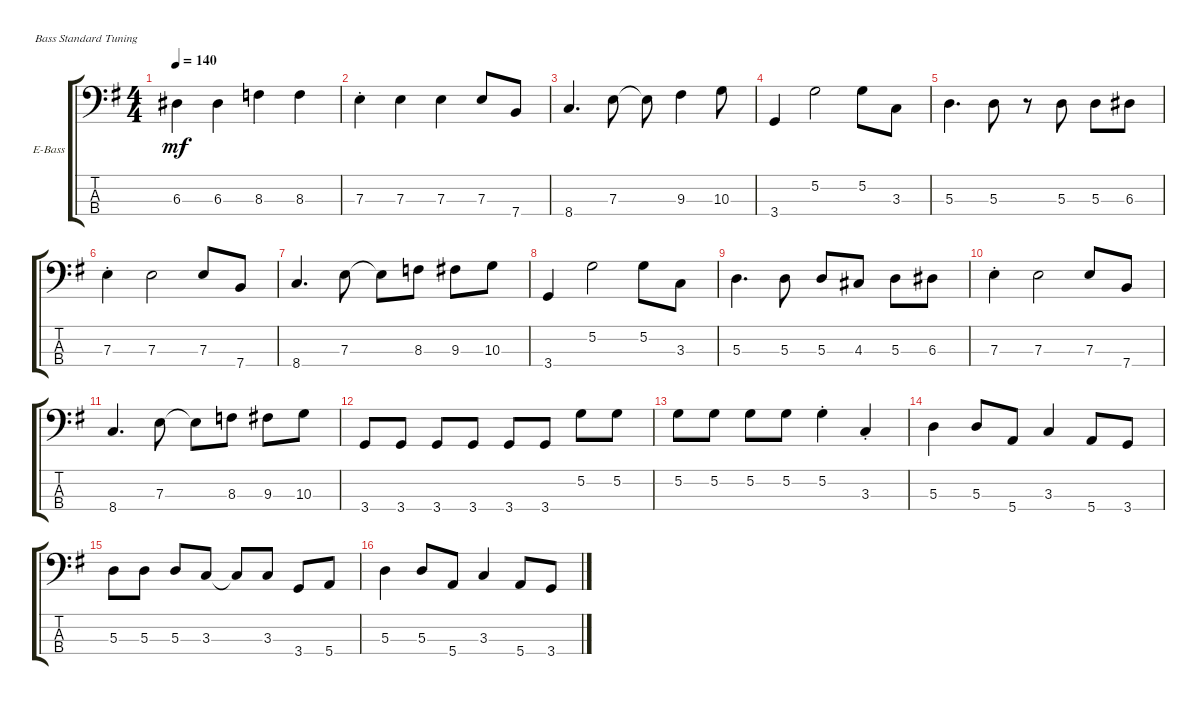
\defaultSystemsLayout 4
\bracketExtendMode groupsimilarinstruments
\firstSystemTrackNameOrientation horizontal
\otherSystemsTrackNameOrientation horizontal
\track ("Electric Bass" "E-Bass") {instrument electricbassfinger}
\staff {score tabs}
\tuning (G2 D2 A1 E1)
\ts (4 4)
\tempo 140
\clef f4
\ks g
6.3.4{dy mf} 6.3.4 8.3.4 8.3.4 |
7.3{st}.4 7.3.4 7.3.4 7.3.8 7.4.8 |
8.4.4{d} 7.3.8 7.3{t}.8 9.3.4 10.3.8 |
3.4.4 5.2.2 5.2.8 3.3.8 |
5.3.4{d} 5.3.8 r.8 5.3.8 5.3.8 6.3.8 |
7.3{st}.4 7.3.2 7.3.8 7.4.8 |
8.4.4{d} 7.3.8 7.3{t}.8 8.3.8 9.3.8 10.3.8 |
3.4.4 5.2.2 5.2.8 3.3.8 |
5.3.4{d} 5.3.8 5.3.8 4.3.8 5.3.8 6.3.8 |
7.3{st}.4 7.3.2 7.3.8 7.4.8 |
8.4.4{d} 7.3.8 7.3{t}.8 8.3.8 9.3.8 10.3.8 |
3.4.8 3.4.8 3.4.8 3.4.8 3.4.8 3.4.8 5.2.8 5.2.8 |
5.2.8 5.2.8 5.2.8 5.2.8 5.2{st}.4 3.3{st}.4 |
5.3.4 5.3.8 5.4.8 3.3.4 5.4.8 3.4.8 |
5.3.8 5.3.8 5.3.8 3.3.8 3.3{t}.8 3.3.8 3.4.8 5.4.8 |
5.3.4 5.3.8 5.4.8 3.3.4 5.4.8 3.4.8
